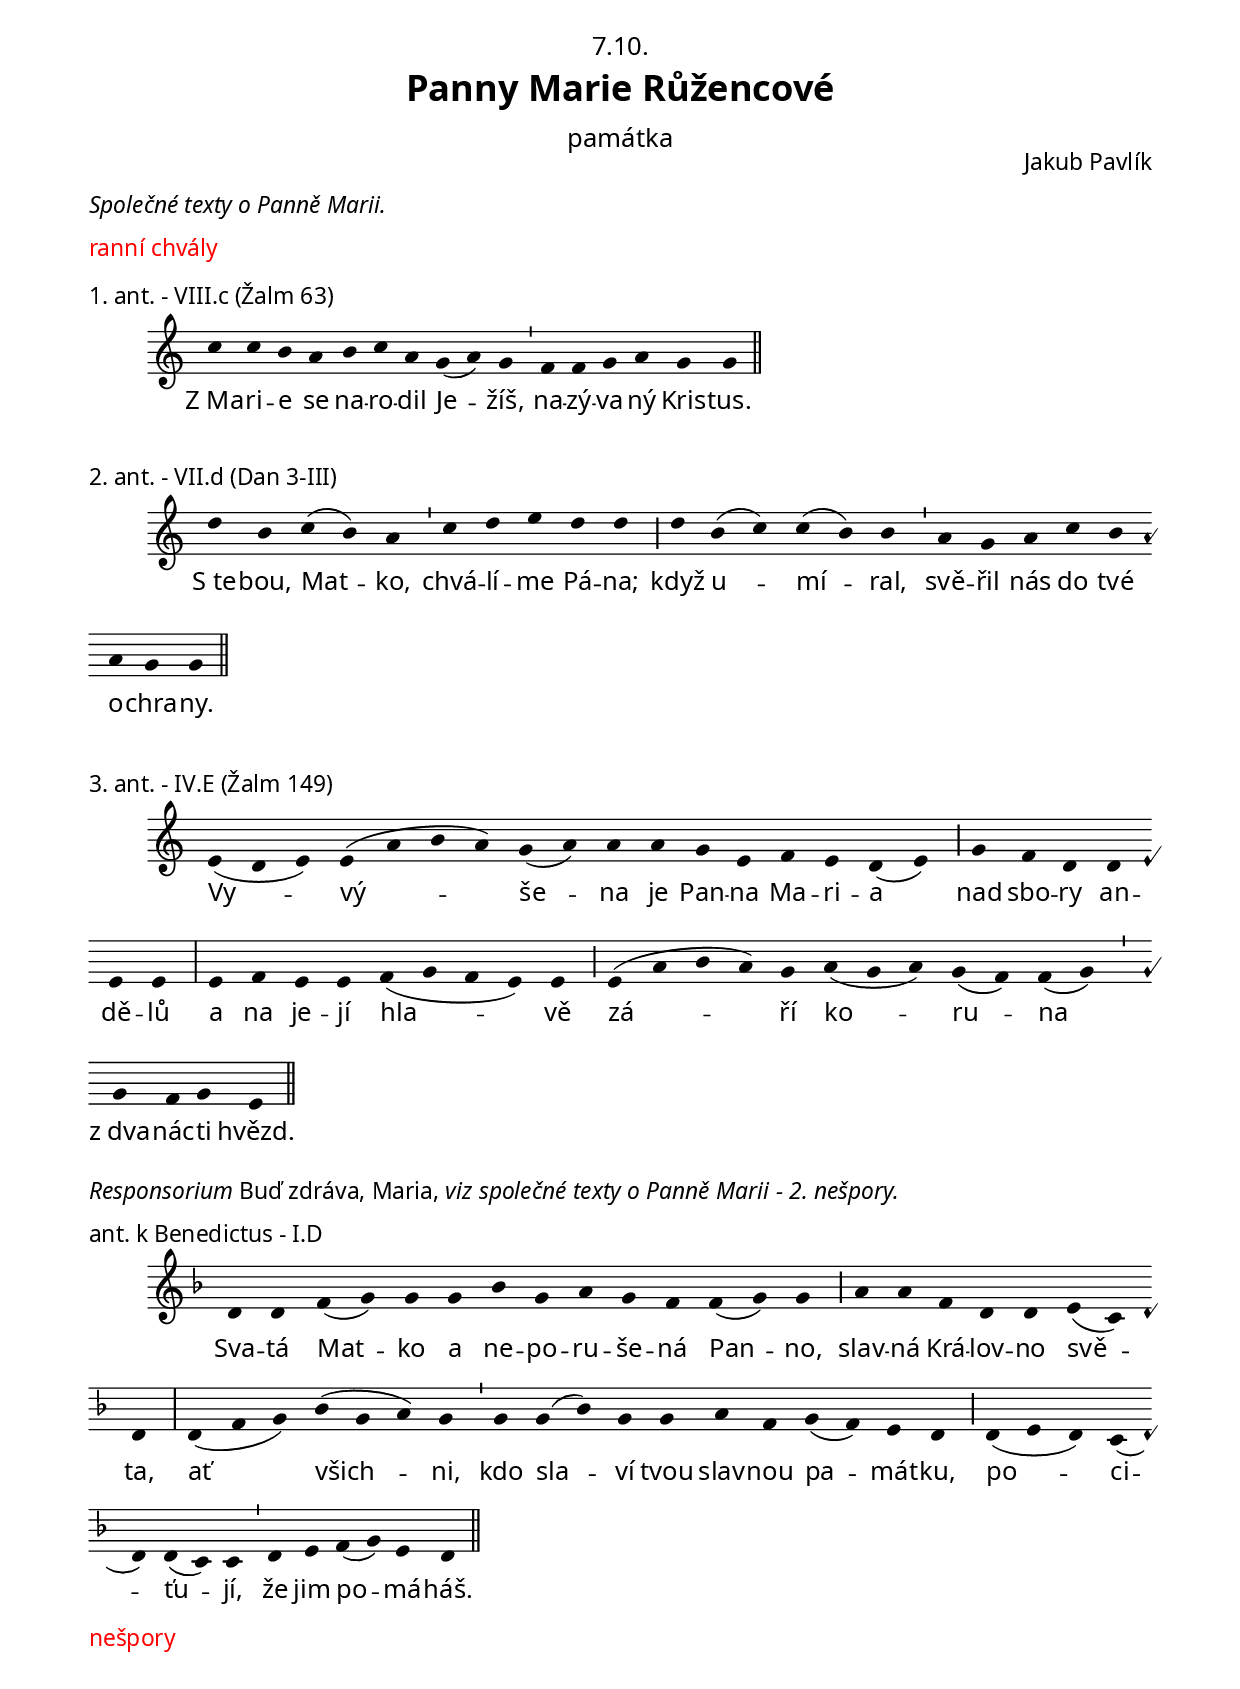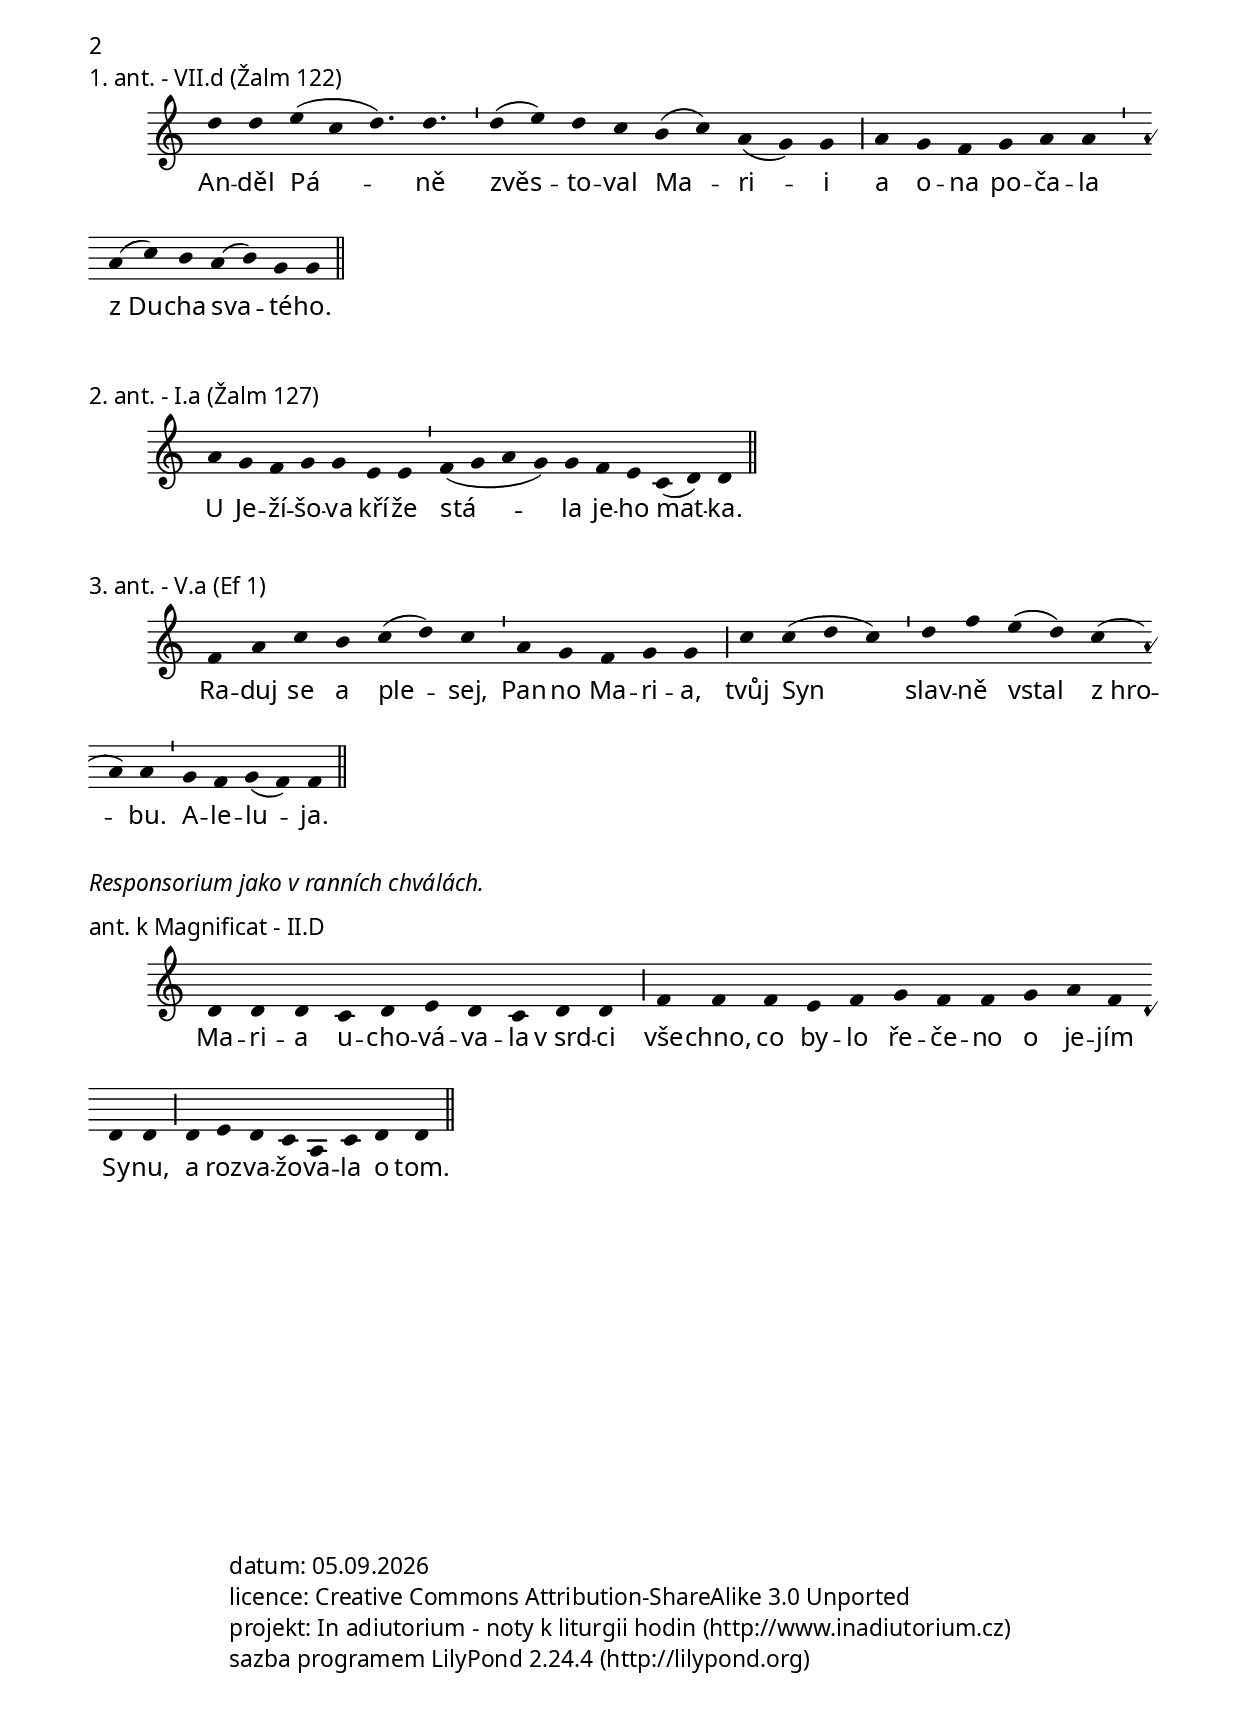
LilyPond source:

\version "2.15.40"

\include "../spolecne.ly"
\include "../dilyresponsorii.ly"

\header {
  title = \markup\titleSvatek
            "Panny Marie Růžencové"
            památka
            7.10.
  composer = "Jakub Pavlík"
}

\markup\communia #'(#:maria)

\markup {\nadpisHodinka {"ranní chvály"}}

\score {
  \relative c'' {
    \choralniRezim
    c4 c b a b c a g( a) g \barMin
    f f g a g g \barFinalis
  }
  \addlyrics {
    Z_Ma -- ri -- e se na -- ro -- dil Je -- žíš,
    na -- zý -- va -- ný Kris -- tus.
  }
  \header {
    quid = "1. ant."
    modus = "VIII"
    differentia = "c"
    psalmus = "Žalm 63"
    fial = "vanoce_narozenipane.ly#svrodiny-1ne-a1?konec=7"
    id = "rch-a1"
    piece = \markup {\sestavTitulek}
  }
}

\score {
  \relative c'' {
    \choralniRezim
    d4 b c( b) a \barMin
    c d e d d \barMaior
    d b( c) c( b) b \barMin
    a g a c b a g g \barFinalis
  }
  \addlyrics {
    S_te -- bou, Mat -- ko,
    chvá -- lí -- me Pá -- na;
    když u -- mí -- ral,
    svě -- řil nás do tvé o -- chra -- ny.
  }
  \header {
    quid = "2. ant."
    modus = "VII"
    differentia = "d"
    psalmus = "Dan 3-III"
    id = "rch-a2"
    piece = \markup {\sestavTitulek}
  }
}

\score {
  \relative c' {
    \choralniRezim
    e4( d e) e( a b a) g( a) a a g e f e d( e) \barMaior
    g f d d e e \barMax
    e f e e f( g f e) e \barMaior
    e( a b a) g a( g a) g( f) f( g) \barMin g f g e \barFinalis
  }
  \addlyrics {
    Vy -- vý -- še -- na je Pan -- na Ma -- ri -- a
    nad sbo -- ry an -- dě -- lů
    a na je -- jí hla -- vě
    zá -- ří ko -- ru -- na
    z_dva -- nác -- ti hvězd.
  }
  \header {
    quid = "3. ant."
    modus = "IV"
    differentia = "E"
    psalmus = "Žalm 149"
    placet = "nevím"
    id = "rch-a3"
    piece = \markup {\sestavTitulek}
  }
}

\markup\italic{Responsorium \upright{Buď zdráva, Maria,} viz společné texty o Panně Marii - 2. nešpory.}

\score {
  \relative c' {
    \choralniRezim
    \key f \major
    d4 d f( g) g g bes g a g f f( g) g \barMaior
    a a f d d e( c) d \barMax
    d( f g) bes( g a) g \barMin g g( bes) g g a f g( f) e d \barMaior
    d( e d) c( d) d( c) c \barMin d e f( g) e d \barFinalis
  }
  \addlyrics {
    Sva -- tá Mat -- ko a ne -- po -- ru -- še -- ná Pan -- no,
    slav -- ná Krá -- lov -- no svě -- ta,
    ať všich -- ni, kdo sla -- ví tvou slav -- nou pa -- mát -- ku,
    po -- ci -- ťu -- jí, že jim po -- má -- háš.
  }
  \header {
    quid = "ant. k Benedictus"
    modus = "I"
    differentia = "D"
    psalmus = ""
    id = "rch-aben"
    piece = \markup {\sestavTitulekBezZalmu}
  }
}

\markup {\nadpisHodinka {"nešpory"}}

\score {
  \relative c'' {
    \choralniRezim
    d4 d e( c d4.) d \barMin d4( e) d c b( c) a( g) g \barMaior
    a g f g a a \barMin a( c) b a( b) g g \barFinalis
  }
  \addlyrics {
    An -- děl Pá -- ně zvěs -- to -- val Ma -- ri -- i
    a o -- na po -- ča -- la z_Du -- cha sva -- té -- ho.
  }
  \header {
    quid = "1. ant."
    modus = "VII"
    differentia = "d"
    psalmus = "Žalm 122"
    id = "ne-a1"
    fial = "fial://sanktoral/0325zvestovanipane.ly#2ne-a1?-aleluja"
    piece = \markup {\sestavTitulek}
  }
}

\score {
  \relative c'' {
    \choralniRezim
    a4 g f g g e e \barMin
    f( g a g) g f e c( d) d \barFinalis
  }
  \addlyrics {
    U Je -- ží -- šo -- va kří -- že
    stá -- la je -- ho mat -- ka.
  }
  \header {
    quid = "2. ant."
    modus = "I"
    differentia = "a"
    psalmus = "Žalm 127"
    id = "ne-a2"
    piece = \markup {\sestavTitulek}
  }
}

\score {
  \relative c' {
    \choralniRezim
    f4 a c b c( d) c \barMin
    a g f g g \barMaior
    c c( d c) \barMin
    d f e( d) c( a) a \barMin
    g f g( f) f \barFinalis
  }
  \addlyrics {
    Ra -- duj se a ple -- sej,
    Pan -- no Ma -- ri -- a,
    tvůj Syn
    slav -- ně vstal z_hro -- bu.
    A -- le -- lu -- ja.
  }
  \header {
    quid = "3. ant."
    modus = "V"
    differentia = "a"
    psalmus = "Ef 1"
    id = "ne-a3"
    piece = \markup {\sestavTitulek}
  }
}

\markup\italic{Responsorium jako v ranních chválách.}

  \score {
    \relative c' {
      \choralniRezim
      d4 d d c d e d c d d \barMaior
      f f f e f g f f g a f d d \barMaior
      d e d c a c d d  \barFinalis
    }
    \addlyrics {
      Ma -- ri -- a u -- cho -- vá -- va -- la v_srd -- ci
      vše -- chno, co by -- lo ře -- če -- no o je -- jím Sy -- nu,
      a roz -- va -- žo -- va -- la o tom.
    }
    \header {
      quid = "ant. k Magnificat"
      modus = "II"
      differentia = "D"
      psalmus = ""
      fial = "vanoce_narozenipane.ly#vden-asexta?zacatek=18&konec=9"
      id = "ne-amag"
      piece = \markup {\sestavTitulekBezZalmu}
    }
  }